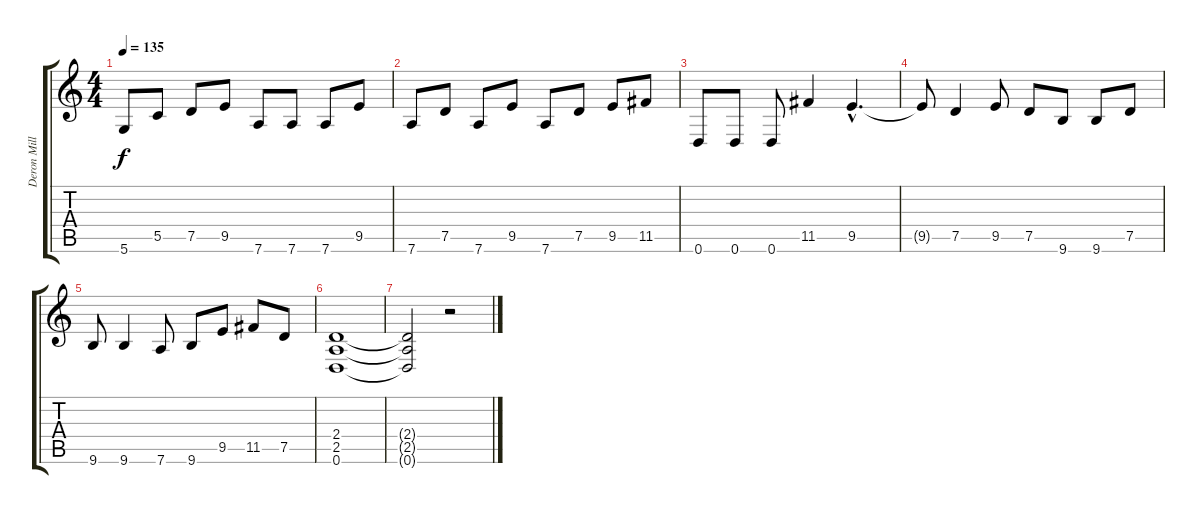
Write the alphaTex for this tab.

\track ("Deron Miller" "Deron Mill") {instrument distortionguitar}
\staff {score tabs}
\tuning (D4 A3 F3 C3 G2 D2) {hide}
\ts (4 4)
\tempo 135
\clef g2
\ks c
5.6.8{dy f} 5.5.8 7.5.8 9.5.8 7.6.8 7.6.8 7.6.8 9.5.8 |
7.6.8 7.5.8 7.6.8 9.5.8 7.6.8 7.5.8 9.5.8 11.5.8 |
0.6.8 0.6.8 0.6.8 11.5.4 9.5{hac}.4{d} |
9.5{t}.8 7.5.4 9.5.8 7.5.8 9.6.8 9.6.8 7.5.8 |
9.6.8 9.6.4 7.6.8 9.6.8 9.5.8 11.5.8 7.5.8 |
(2.4 2.5 0.6).1 |
(2.4{t} 2.5{t} 0.6{t}).2 r.2
